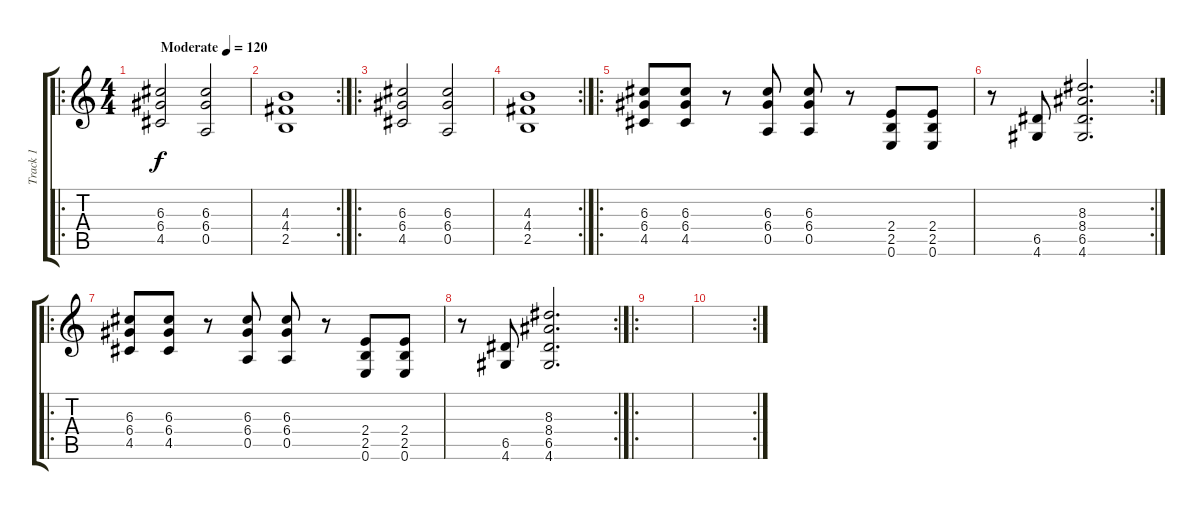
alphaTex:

\track ("Track 1" "Track 1") {instrument distortionguitar}
\staff {score tabs}
\tuning (E4 B3 G3 D3 A2 E2) {hide}
\ro
\ts (4 4)
\tempo (120 "Moderate")
\clef g2
\ks c
(6.3 6.4 4.5).2{dy f instrument distortionguitar} (6.3 6.4 0.5).2 |
\rc 2
(4.3 4.4 2.5).1 |
\ro
(6.3 6.4 4.5).2 (6.3 6.4 0.5).2 |
\rc 2
(4.3 4.4 2.5).1 |
\ro
(6.3 6.4 4.5).8 (6.3 6.4 4.5).8 r.8 (6.3 6.4 0.5).8 (6.3 6.4 0.5).8 r.8 (2.4 2.5 0.6).8 (2.4 2.5 0.6).8 |
\rc 2
r.8 (6.5 4.6).8 (8.3 8.4 6.5 4.6).2{d} |
\ro
(6.3 6.4 4.5).8 (6.3 6.4 4.5).8 r.8 (6.3 6.4 0.5).8 (6.3 6.4 0.5).8 r.8 (2.4 2.5 0.6).8 (2.4 2.5 0.6).8 |
\rc 2
r.8 (6.5 4.6).8 (8.3 8.4 6.5 4.6).2{d} |
\ro
|
\rc 2
